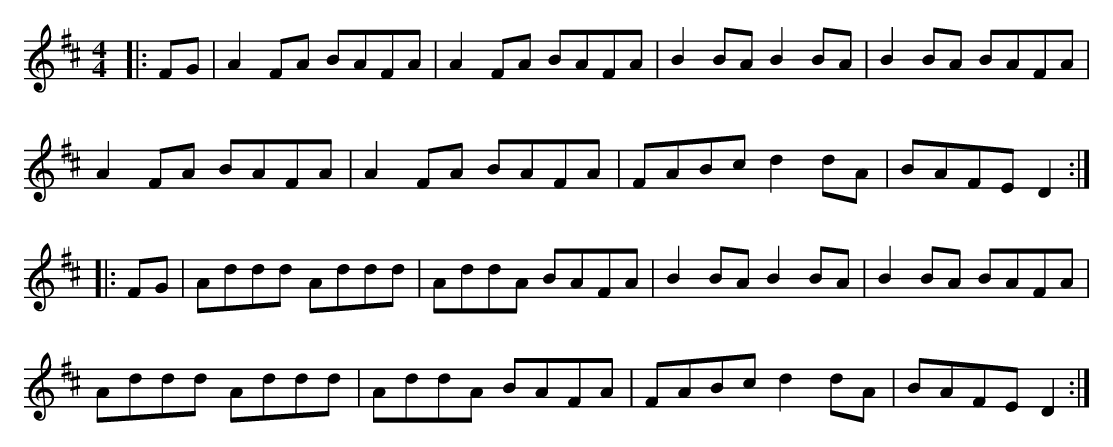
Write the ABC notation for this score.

X:1
M:4/4
K:D
|:FG| A2FA BAFA| A2FA BAFA| B2BA B2BA| B2BA BAFA|
 A2FA BAFA| A2FA BAFA| FABc d2dA| BAFE D2:|
|: FG| Addd Addd| AddA BAFA| B2BA B2BA| B2BA BAFA|
 Addd Addd| AddA BAFA| FABc d2dA| BAFE D2 :|
